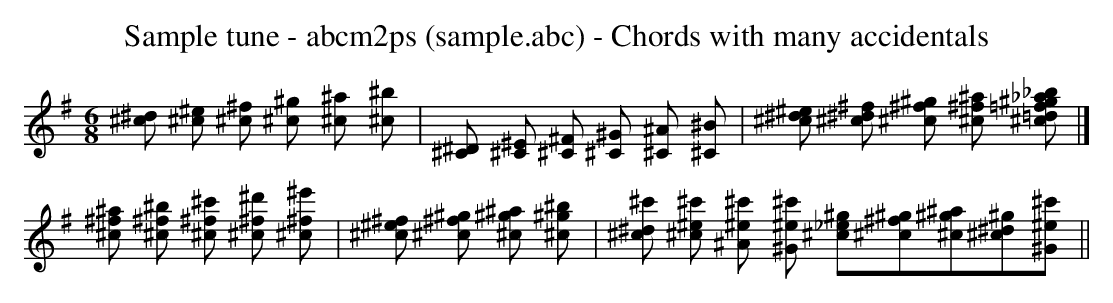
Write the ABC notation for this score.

X:1
T:Sample tune - abcm2ps (sample.abc) - Chords with many accidentals
M: 6/8
K: G
[^c^d] [^c^e] [^c^f] [^c^g] [^c^a] [^c^b] |\
[^C^D] [^C^E] [^C^F] [^C^G] [^C^A] [^C^B] |\
[^c^d^e] [^c^d^f] [^c^f^g] [^c^f^a] [^c=d=f^g_a_b]  |]
[^c^f^a] [^c^f^b] [^c^f^c'] [^c^f^d'] [^c^f^e'] |\
[^c^e^f] [^c^f^g] [^c^g^a] [^c^g^b] |\
 [^c^d^c'] [^c^e^c'] [^A^e^c']   [^G^e^c']   \
 [^c_e^g][^c^f^g][^c^g^a][^c^d^g][^G^e^c']   ||
